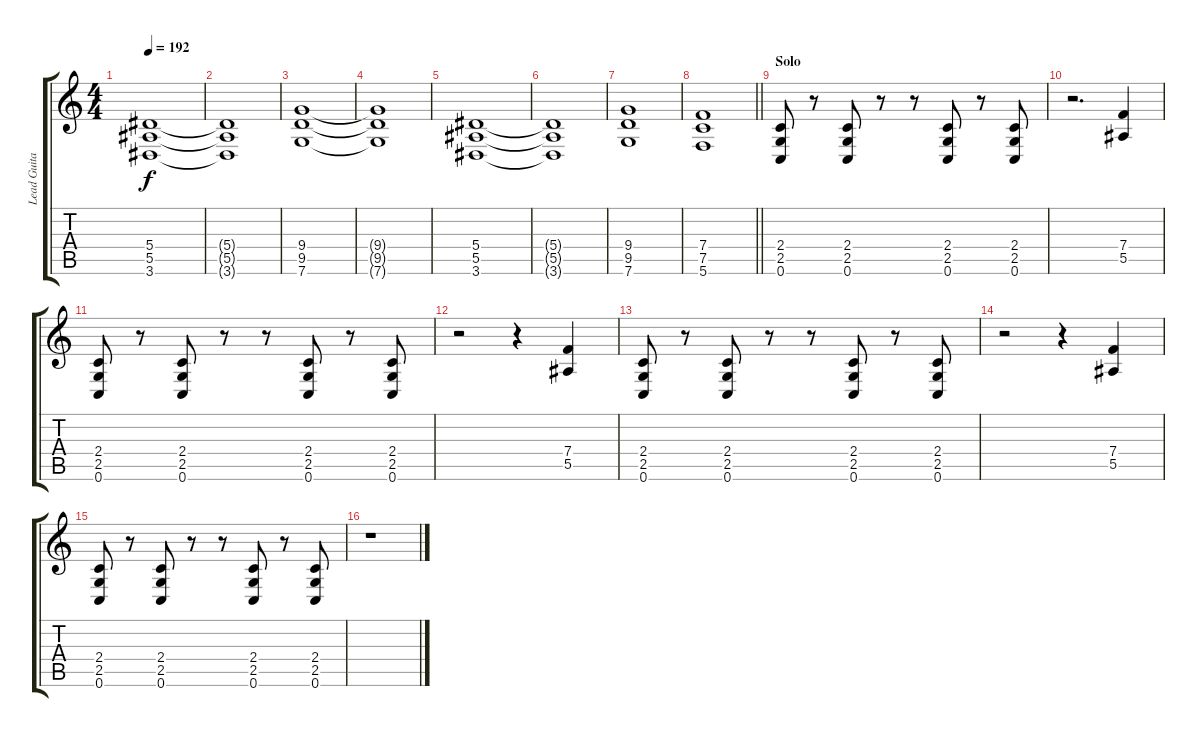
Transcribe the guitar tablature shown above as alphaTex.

\track ("Lead Guitar 2" "Lead Guita") {instrument distortionguitar}
\staff {score tabs}
\tuning (C4 G3 Eb3 Bb2 F2 C2) {hide}
\ts (4 4)
\tempo 192
\clef g2
\ks c
(5.4 5.5 3.6).1{dy f} |
(5.4{t} 5.5{t} 3.6{t}).1 |
(9.4 9.5 7.6).1 |
(9.4{t} 9.5{t} 7.6{t}).1 |
(5.4 5.5 3.6).1 |
(5.4{t} 5.5{t} 3.6{t}).1 |
(9.4 9.5 7.6).1 |
\barLineRight lightlight
(7.4 7.5 5.6).1 |
\section ("" "Solo")
(2.4 2.5 0.6).8{volume 13} r.8 (2.4 2.5 0.6).8 r.8 r.8 (2.4 2.5 0.6).8 r.8 (2.4 2.5 0.6).8 |
r.2{d} (7.4 5.5).4 |
(2.4 2.5 0.6).8 r.8 (2.4 2.5 0.6).8 r.8 r.8 (2.4 2.5 0.6).8 r.8 (2.4 2.5 0.6).8 |
r.2 r.4 (7.4 5.5).4 |
(2.4 2.5 0.6).8 r.8 (2.4 2.5 0.6).8 r.8 r.8 (2.4 2.5 0.6).8 r.8 (2.4 2.5 0.6).8 |
r.2 r.4 (7.4 5.5).4 |
(2.4 2.5 0.6).8 r.8 (2.4 2.5 0.6).8 r.8 r.8 (2.4 2.5 0.6).8 r.8 (2.4 2.5 0.6).8 |
r.1
